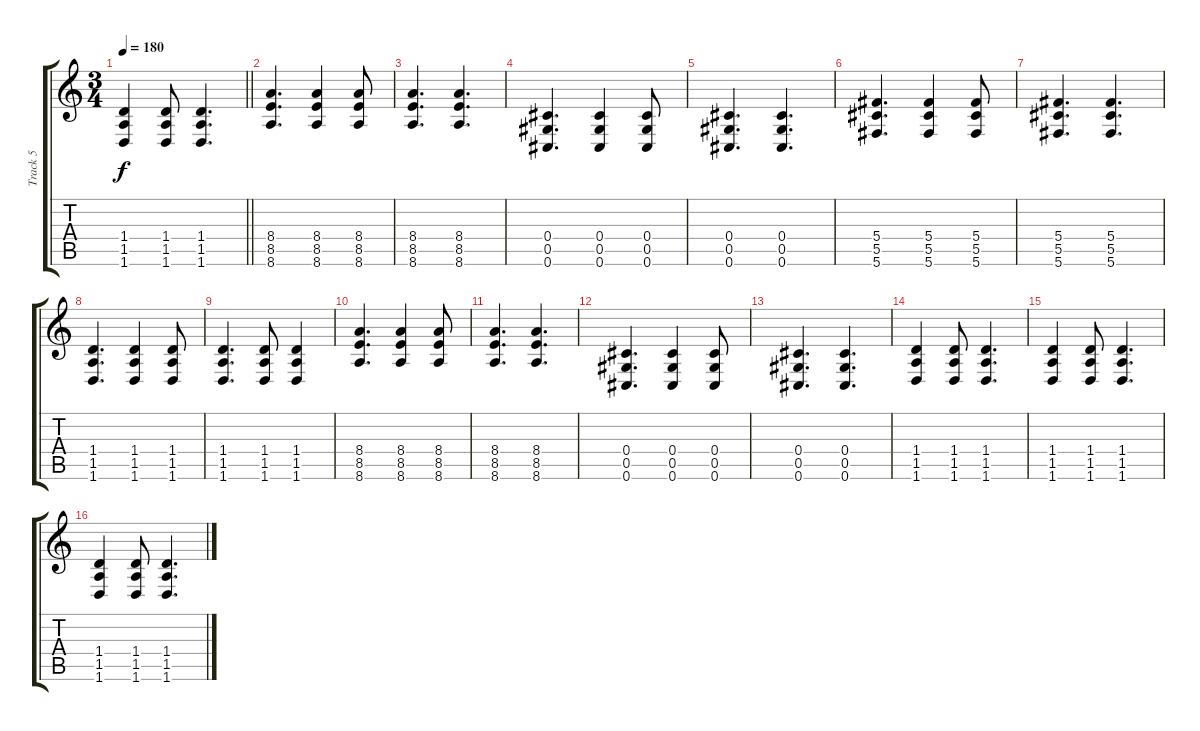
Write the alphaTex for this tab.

\track ("Track 5" "Track 5") {instrument distortionguitar}
\staff {score tabs}
\tuning (Eb4 Bb3 Gb3 Db3 Ab2 Db2) {hide}
\ts (3 4)
\tempo 180
\clef g2
\barLineRight lightlight
\ks c
(1.4 1.5 1.6).4{dy f} (1.4 1.5 1.6).8 (1.4 1.5 1.6).4{d} |
(8.4 8.5 8.6).4{d} (8.4 8.5 8.6).4 (8.4 8.5 8.6).8 |
(8.4 8.5 8.6).4{d} (8.4 8.5 8.6).4{d} |
(0.4 0.5 0.6).4{d} (0.4 0.5 0.6).4 (0.4 0.5 0.6).8 |
(0.4 0.5 0.6).4{d} (0.4 0.5 0.6).4{d} |
(5.4 5.5 5.6).4{d} (5.4 5.5 5.6).4 (5.4 5.5 5.6).8 |
(5.4 5.5 5.6).4{d} (5.4 5.5 5.6).4{d} |
(1.4 1.5 1.6).4{d} (1.4 1.5 1.6).4 (1.4 1.5 1.6).8 |
(1.4 1.5 1.6).4{d} (1.4 1.5 1.6).8 (1.4 1.5 1.6).4 |
(8.4 8.5 8.6).4{d} (8.4 8.5 8.6).4 (8.4 8.5 8.6).8 |
(8.4 8.5 8.6).4{d} (8.4 8.5 8.6).4{d} |
(0.4 0.5 0.6).4{d} (0.4 0.5 0.6).4 (0.4 0.5 0.6).8 |
(0.4 0.5 0.6).4{d} (0.4 0.5 0.6).4{d} |
(1.4 1.5 1.6).4 (1.4 1.5 1.6).8 (1.4 1.5 1.6).4{d} |
(1.4 1.5 1.6).4 (1.4 1.5 1.6).8 (1.4 1.5 1.6).4{d} |
(1.4 1.5 1.6).4 (1.4 1.5 1.6).8 (1.4 1.5 1.6).4{d}
